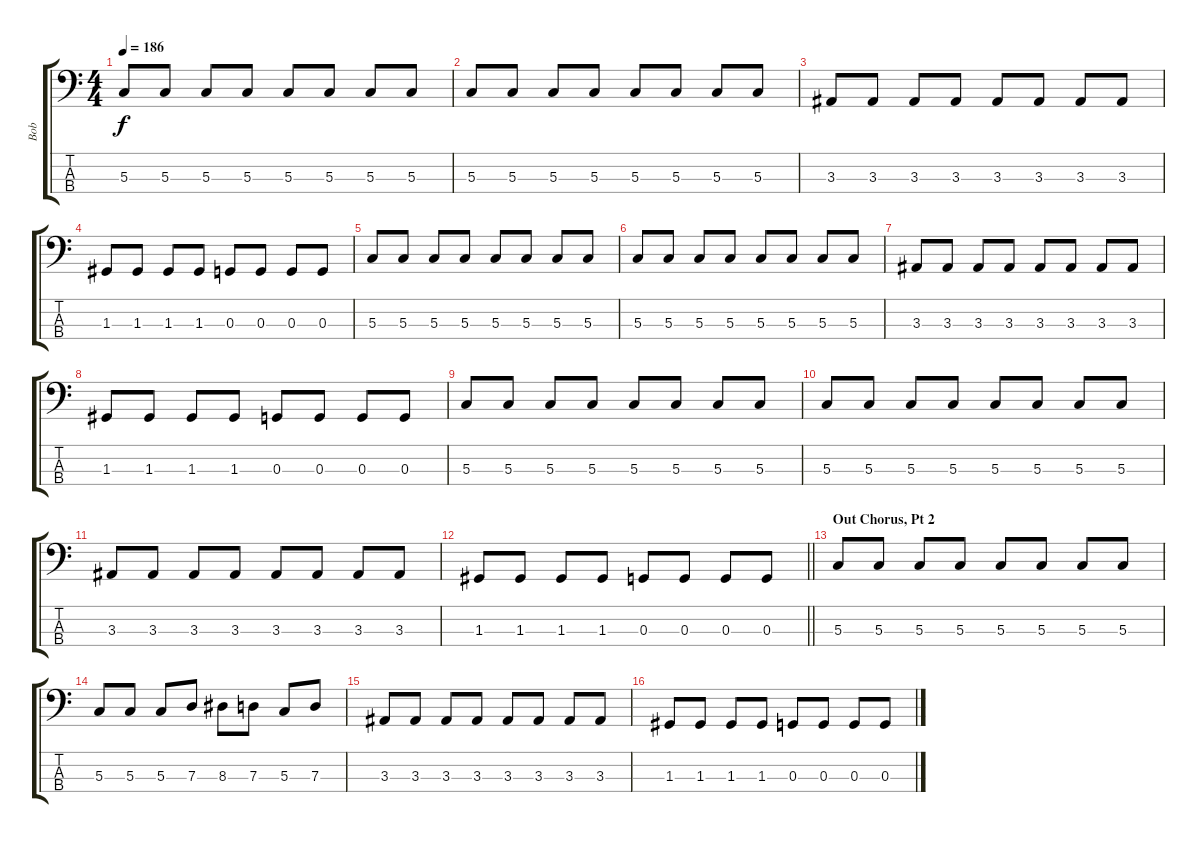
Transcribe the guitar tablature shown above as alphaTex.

\track ("Bob" "Bob") {instrument electricbassfinger}
\staff {score tabs}
\tuning (F2 C2 G1 C1) {hide}
\ts (4 4)
\tempo 186
\clef f4
\ks c
5.3.8{dy f} 5.3.8 5.3.8 5.3.8 5.3.8 5.3.8 5.3.8 5.3.8 |
5.3.8 5.3.8 5.3.8 5.3.8 5.3.8 5.3.8 5.3.8 5.3.8 |
3.3.8 3.3.8 3.3.8 3.3.8 3.3.8 3.3.8 3.3.8 3.3.8 |
1.3.8 1.3.8 1.3.8 1.3.8 0.3.8 0.3.8 0.3.8 0.3.8 |
5.3.8 5.3.8 5.3.8 5.3.8 5.3.8 5.3.8 5.3.8 5.3.8 |
5.3.8 5.3.8 5.3.8 5.3.8 5.3.8 5.3.8 5.3.8 5.3.8 |
3.3.8 3.3.8 3.3.8 3.3.8 3.3.8 3.3.8 3.3.8 3.3.8 |
1.3.8 1.3.8 1.3.8 1.3.8 0.3.8 0.3.8 0.3.8 0.3.8 |
5.3.8 5.3.8 5.3.8 5.3.8 5.3.8 5.3.8 5.3.8 5.3.8 |
5.3.8 5.3.8 5.3.8 5.3.8 5.3.8 5.3.8 5.3.8 5.3.8 |
3.3.8 3.3.8 3.3.8 3.3.8 3.3.8 3.3.8 3.3.8 3.3.8 |
\barLineRight lightlight
1.3.8 1.3.8 1.3.8 1.3.8 0.3.8 0.3.8 0.3.8 0.3.8 |
\section ("" "Out Chorus, Pt 2")
5.3.8 5.3.8 5.3.8 5.3.8 5.3.8 5.3.8 5.3.8 5.3.8 |
5.3.8 5.3.8 5.3.8 7.3.8 8.3.8 7.3.8 5.3.8 7.3.8 |
3.3.8 3.3.8 3.3.8 3.3.8 3.3.8 3.3.8 3.3.8 3.3.8 |
1.3.8 1.3.8 1.3.8 1.3.8 0.3.8 0.3.8 0.3.8 0.3.8
